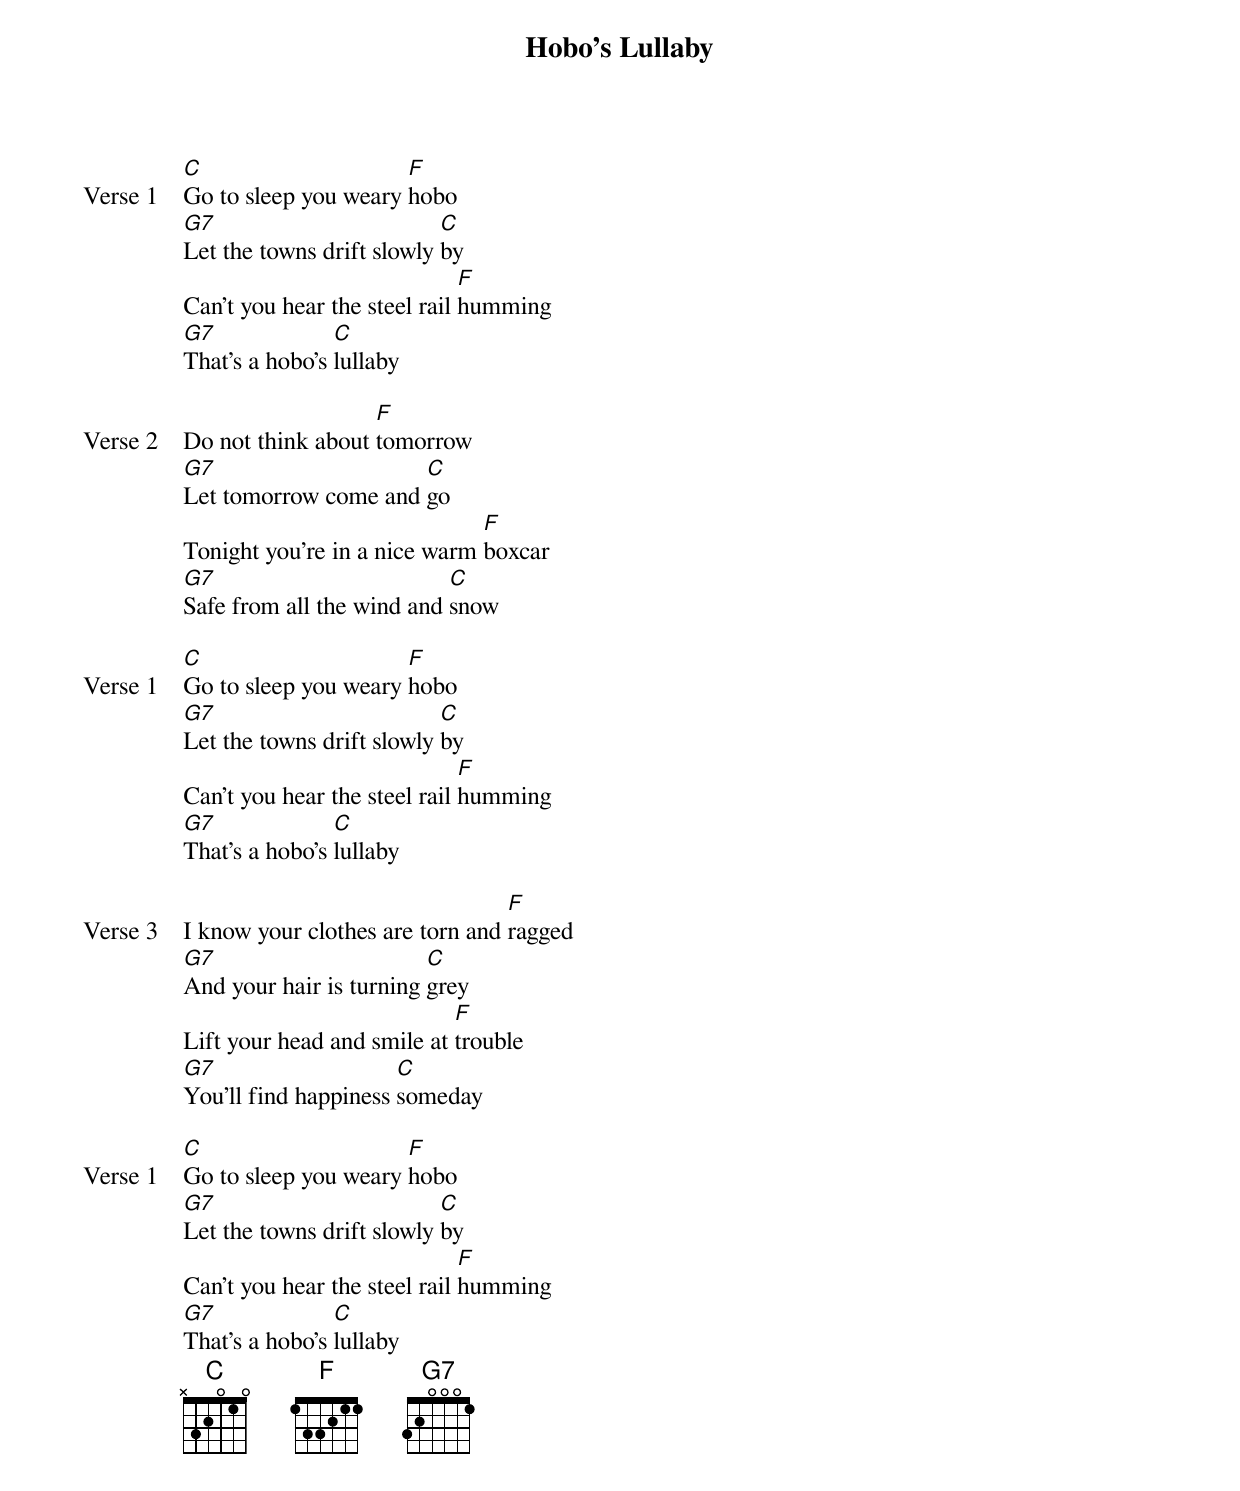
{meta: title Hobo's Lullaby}
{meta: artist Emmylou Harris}
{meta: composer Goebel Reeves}
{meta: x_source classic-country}
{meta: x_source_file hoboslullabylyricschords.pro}
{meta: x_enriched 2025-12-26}

{start_of_verse: Verse 1}
[C]Go to sleep you weary [F]hobo
[G7]Let the towns drift slowly [C]by
Can't you hear the steel rail [F]humming
[G7]That's a hobo's [C]lullaby
{end_of_verse}

{start_of_verse: Verse 2}
Do not think about [F]tomorrow
[G7]Let tomorrow come and [C]go
Tonight you're in a nice warm [F]boxcar
[G7]Safe from all the wind and [C]snow
{end_of_verse}

{start_of_verse: Verse 1}
[C]Go to sleep you weary [F]hobo
[G7]Let the towns drift slowly [C]by
Can't you hear the steel rail [F]humming
[G7]That's a hobo's [C]lullaby
{end_of_verse}

{start_of_verse: Verse 3}
I know your clothes are torn and [F]ragged
[G7]And your hair is turning [C]grey
Lift your head and smile at [F]trouble
[G7]You'll find happiness [C]someday
{end_of_verse}

{start_of_verse: Verse 1}
[C]Go to sleep you weary [F]hobo
[G7]Let the towns drift slowly [C]by
Can't you hear the steel rail [F]humming
[G7]That's a hobo's [C]lullaby
{end_of_verse}
